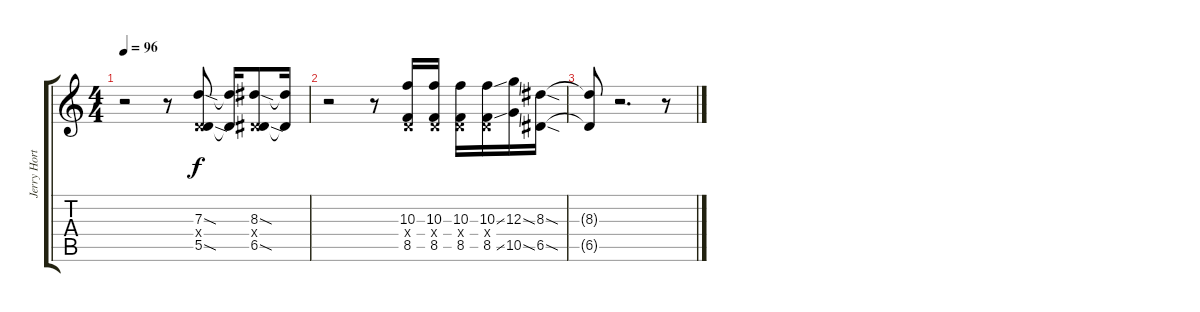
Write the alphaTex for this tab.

\track ("Jerry Horton" "Jerry Hort") {instrument distortionguitar}
\staff {score tabs}
\tuning (E4 B3 G3 D3 A2 D2) {hide}
\ts (4 4)
\tempo 96
\clef g2
\ks c
r.2{dy f} r.8 (7.3{sod} 0.4{x} 5.5{sod}).8 (7.3{t} 5.5{t}).16 (8.3{sod} 0.4{x} 6.5{sod}).8 (8.3{t} 6.5{t}).16 |
r.2 r.8 (10.3 0.4{x} 8.5).16 (10.3 0.4{x} 8.5).16 (10.3 0.4{x} 8.5).16 (10.3{ss} 0.4{x} 8.5{ss}).16 (12.3{ss} 10.5{ss}).16 (8.3{sod} 6.5{sod}).16 |
(8.3{t} 6.5{t}).8 r.2{d} r.8
